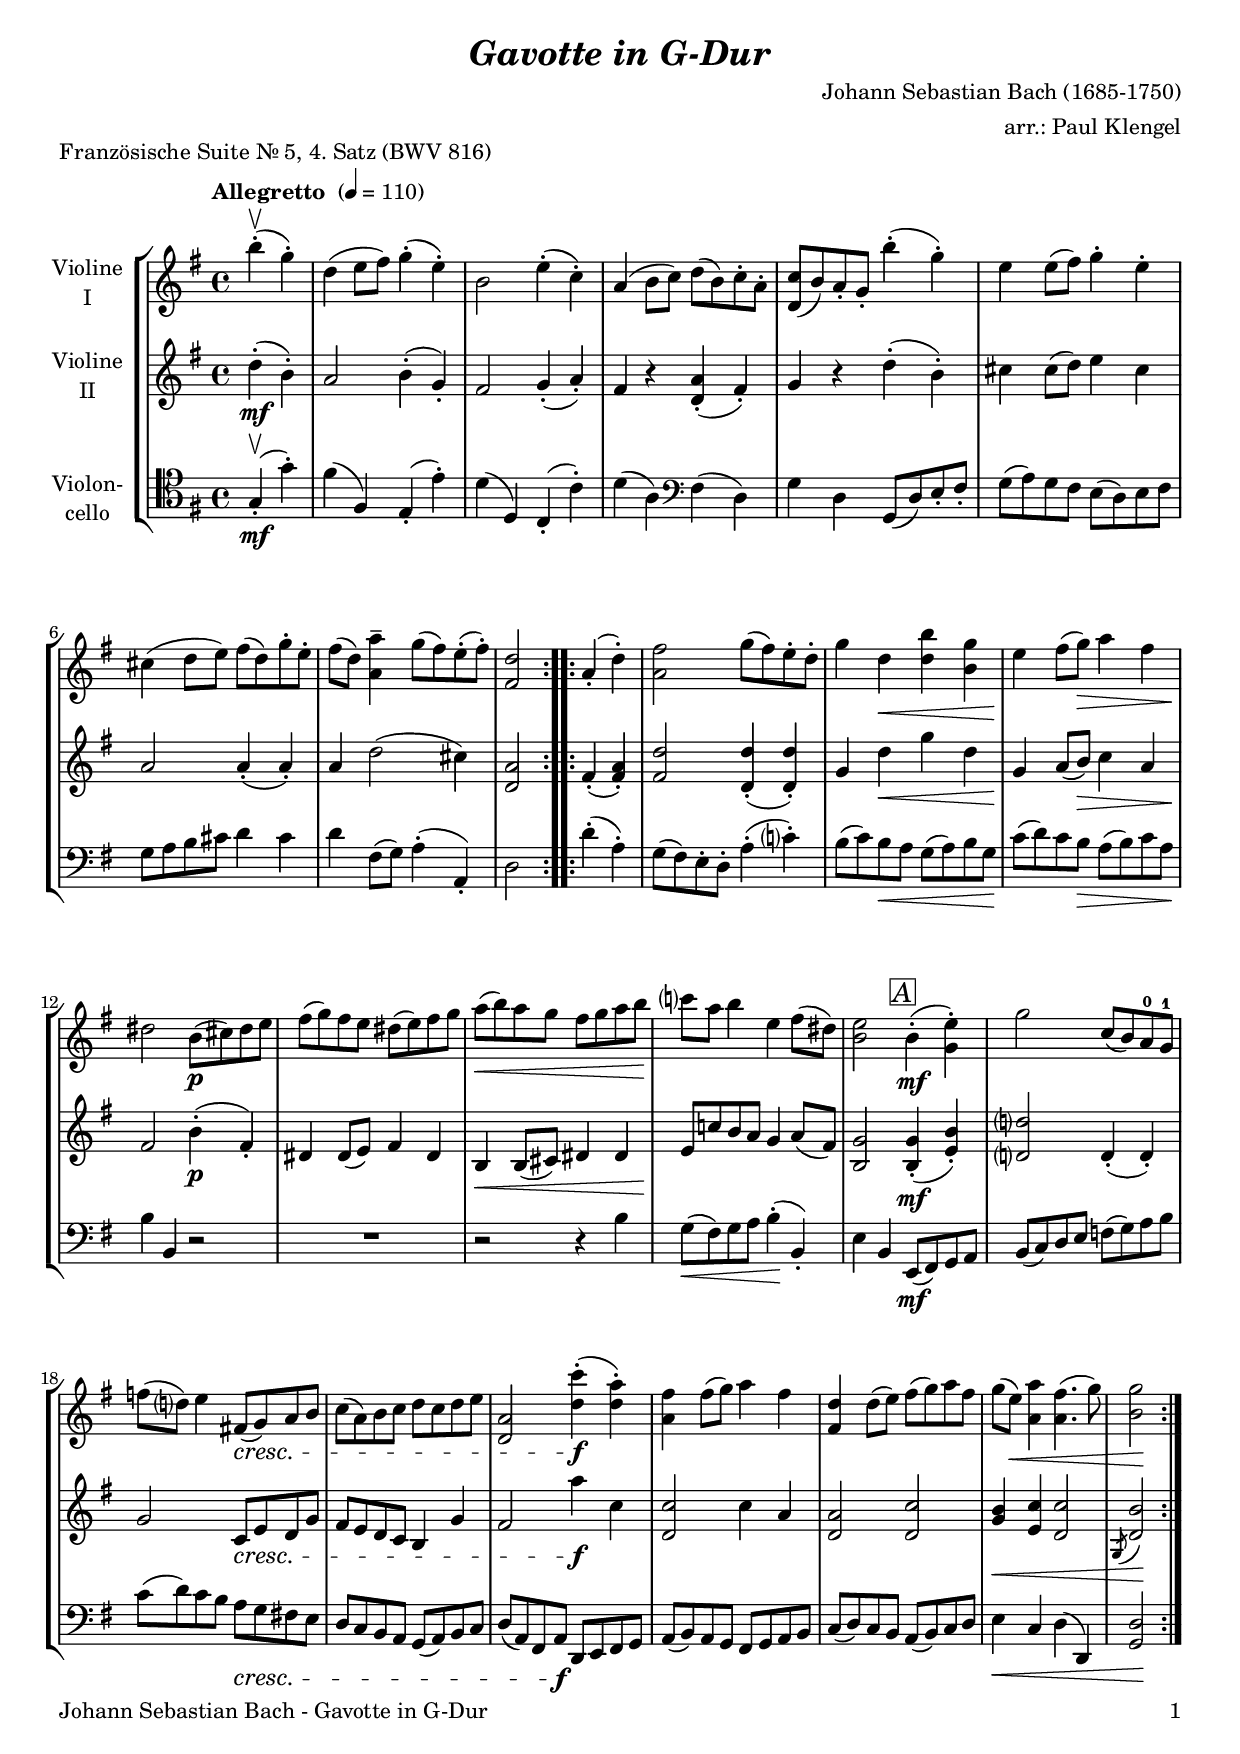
\version "2.20.2"
\include "deutsch.ly"

#(set-global-staff-size 19)

\header {
  title     = \markup \bold \italic "Gavotte in G-Dur"
  composer  = "Johann Sebastian Bach (1685-1750)"
  arranger  = "arr.: Paul Klengel"
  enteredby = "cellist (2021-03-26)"
  piece     = "Französische Suite Nr. 5, 4. Satz (BWV 816)"
}


voiceconsts = {
  \key g \major
  \time 4/4
  \clef "treble"
%  \numericTimeSignature
  \compressEmptyMeasures
  % Set default beaming for all staves
%  \set Timing.beamExceptions = #'()
%  \set Timing.baseMoment     = #(ly:make-moment 1 4)
%  \set Timing.beatStructure  = #'(1 1 1)
  \tempo "Allegretto " 4=110
}

micl = "clarinet"
mifl = "flute"
miob = "oboe"
mifh = "french horn"
misx = "tenor sax"
mist = "string ensemble 1"
mivl = "violin"
miba = "cello"

boxa = \mark \markup \box \italic "A"

dsac = \mark \markup {
  \italic "D.S. al "
  \tiny \raise #1
  \musicglyph #"scripts.coda"
}
gcod = \mark \markup \musicglyph "scripts.coda"
gseg = \mark \markup \musicglyph "scripts.segno"
mocr = \mark \markup \box \italic "molto cresc."
toco = \mark \markup { \lower #1 "al Coda " { \musicglyph #"scripts.coda"} }

va = \relative c''' {
  \voiceconsts

  \repeat volta 2 {
    \partial 2 h4(-.\upbow g)-.
    d( e8 fis) g4(-. e)-.
    h2 e4(-. c)-.
    a( h8 c) d( h) c-. a-.
    <d, c'>( h') a-. g-. h'4(-. g)-.
    e e8( fis) g4-. e-.

    cis( d8 e) fis( d) g-. e-.
    fis( d) <a a'>4-- g'8( fis) e(-. fis)-.
    <fis, d'>2
  }

  \repeat volta 2 {
    a4(-. d)-.
    <a fis'>2 g'8( fis) e-. d-.
    g4 d\< <d h'> <h g'>
    e\! fis8( g)\> a4 fis

    dis2\! h8(\p cis) dis e
    fis( g) fis e dis( e) fis g
    a(\< h) a g fis g a h
    c?\! a h4 e, fis8( dis)
    <h e>2 \boxa h4(-.\mf <g e'>)-.
    g'2 c,8( h) a-0 g-1

    f'( d?) e4 fis,!8(\cresc g) a h
    c( a) h c d c d e
    <d, a'>2 <d' c'>4(-.\f <d a'>)-.
    <a fis'> fis'8( g) a4 fis
    <fis, d'> d'8( e) fis( g) a fis
    g( e)\< <a, a'>4 <a fis'>4.( g'8)
    <h, g'>2\!
  }
}

vb = \relative c'' {
  \voiceconsts

  \repeat volta 2 {
    \partial 2 d4(-.\mf h)-.
    a2 h4(-. g)-.
    fis2 g4(-. a)-.
    fis r <d a'>(-. fis)-.
    g r d'(-. h)-.
    cis cis8( d) e4 cis

    a2 a4(-. a)-.
    a d2( cis4)
    <d, a'>2
  }

  \repeat volta 2 {
    fis4(-. <fis a>)-.
    <fis d'>2 <d d'>4(-. <d d'>)-.
    g d'\< g d
    g,\! a8( h)\> c4 a

    fis2\! h4(-.\p fis)-.
    dis dis8( e) fis4 dis
    h\< h8( cis) dis4 dis
    e8\! c'! h a g4 a8( fis)
    <h, g'>2 \boxa <h g'>4(-.\mf <e h'>)-.
    <d? d'?>2 d4(-. d)-.

    g2 c,8\cresc e d g
    fis e d c h4 g'
    fis2 a'4\f c,
    <d, c'>2 c'4 a
    <d, a'>2 <d c'>
    <g h>4\< <e c'> <d c'>2
    \acciaccatura g,8 <d' h'>2\!
  }
}

vc = \relative c' {
  \voiceconsts
  \clef "tenor"
  
  \repeat volta 2 {
    \partial 2 g4(-.\upbow\mf g')-.
    fis( fis,) e(-. e')-.
    d( d,) c(-. c')-.
    d( a) \clef "bass" fis( d)
    g d g,8( d') e-. fis-.
    g( a) g fis e( d) e fis

    g a h cis d4 cis
    d fis,8( g) a4(-. a,)-.
    d2
  }

  \repeat volta 2 {
    d'4(-. a)-.
    g8( fis) e-. d-. a'4(-. c?)-.
    h8( c) h\< a g( a) h g
    c(\! d) c h\> a( h) c a

    h4\! h, r2
    R1
    r2 r4 h'
    g8(\< fis) g a h4(-.\! h,)-.
    e h \boxa e,8(\mf fis) g a
    h( c) d e f( g) a h
    c( d) c h a\cresc g fis! e

    d c h a g( a) h c
    d( a) fis a\f d, e fis g
    a( h) a g fis g a h
    c( d) c h a( h) c d
    e4\< c d( d,)
    <g d'>2\!
  }
}


music = \new StaffGroup <<
      \new Staff {
	\set Staff.midiInstrument = \mivl
	\set Staff.instrumentName = \markup \center-column { "Violine" "I" }
	\transpose g g { \va }
      }

      \new Staff {
	\set Staff.midiInstrument = \mivl
	\set Staff.instrumentName = \markup \center-column { "Violine" "II" }
	\transpose g g { \vb }
      }

      \new Staff {
	\set Staff.midiInstrument = \miba
	\set Staff.instrumentName = \markup \center-column { "Violon-" "cello" }
	\transpose g g { \vc }
      }
>>

\book {
   \paper {
    print-page-number = ##t
    print-first-page-number = ##t
    ragged-last-bottom = ##f
    oddHeaderMarkup = \markup \null
    evenHeaderMarkup = \markup \null
    oddFooterMarkup = \markup {
      \fill-line {
        \on-the-fly #print-page-number-check-first
        "Johann Sebastian Bach - Gavotte in G-Dur" \fromproperty #'page:page-number-string
      }
    }
    evenFooterMarkup = \oddFooterMarkup
  } \score {
    \music
    \layout {}
  }

  \score {
    \unfoldRepeats \music

    \midi {
      \context {
        \Score
      }
    }
  }
}